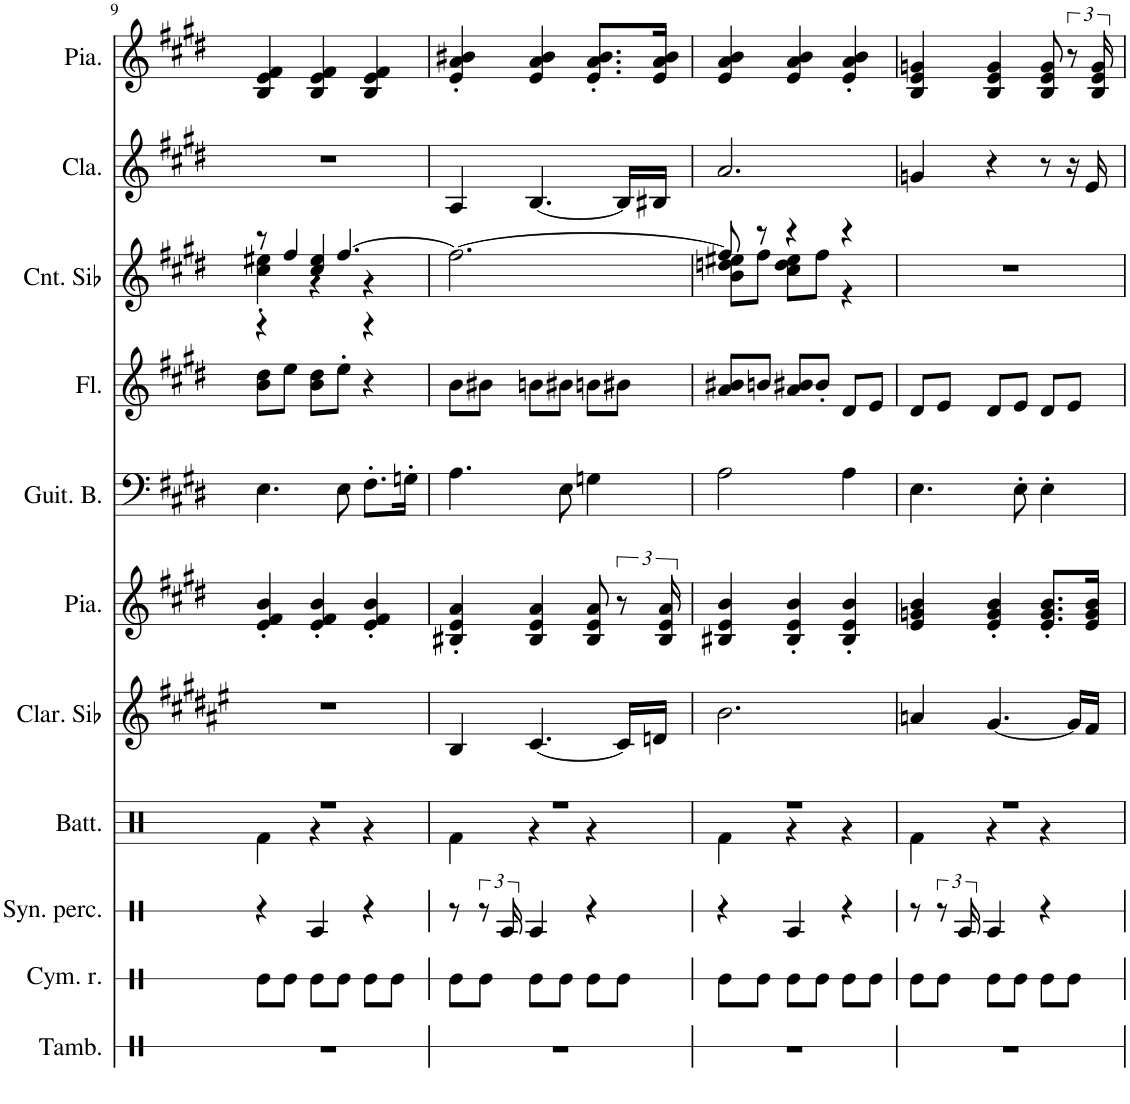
**kern	**kern	**kern	**kern	**kern	**kern	**kern	**kern	**kern	**kern	**kern
*part11	*part10	*part9	*part8	*part7	*part6	*part5	*part4	*part3	*part2	*part1
*staff11	*staff10	*staff9	*staff8	*staff7	*staff6	*staff5	*staff4	*staff3	*staff2	*staff1
*I"Tambourin, tambourn	*I"Cymbale ride, ride	*I"Synthétiseur de percussions, snare	*I"Batterie, bassdrum	*I"Clarinette en Sib	*I"Piano, orgue	*I"Guitare basse, basse	*I"Flûte, flute	*I"Cornet en Sib, cuivres	*I"Clavecin, harpsi	*I"Piano, piano
*I'Tamb.	*I'Cym. r.	*I'Syn. perc.	*I'Batt.	*I'Clar. Sib	*I'Pia.	*I'Guit. B.	*I'Fl.	*I'Cnt. Sib	*I'Cla.	*I'Pia.
!!LO:PB:g=z
*clefX	*clefX	*clefX	*clefX	*clefG2	*clefG2	*clefF4	*clefG2	*clefG2	*clefG2	*clefG2
*	*	*	*	*Trd1c2	*	*Trd7c12	*	*Trd1c2	*	*
*k[]	*k[]	*k[]	*k[]	*k[f#c#g#d#a#e#]	*k[f#c#g#d#]	*k[f#c#g#d#]	*k[f#c#g#d#]	*k[f#c#g#d#]	*k[f#c#g#d#]	*k[f#c#g#d#]
*M3/4	*M3/4	*M3/4	*M3/4	*M3/4	*M3/4	*M3/4	*M3/4	*M3/4	*M3/4	*M3/4
=9	=9	=9	=9	=9	=9	=9	=9	=9	=9	=9
*	*	*	*^	*	*	*	*	*^	*	*
*	*	*	*	*	*	*	*	*	*	*^	*	*
2.r	8Re\L	4r	2.r	4Rf\	2.r	4e/' 4f#/' 4b/'	4.E\	8b\ 8dd#\L	8r	4cc#\' 4ee#X\'	4r	2.r	4B/ 4e/ 4f#/
.	8Re\J	.	.	.	.	.	.	8ee\J	4ff#/	.	.	.	.
.	8Re\L	4RA/	.	4r	.	4e/' 4f#/' 4b/'	.	8b\ 8dd#\L	.	4r	4cc#/ 4ee#/	.	4B/ 4e/ 4f#/
.	8Re\J	.	.	.	.	.	8E\	8ee'\J	[4.ff#/	.	.	.	.
.	8Re\L	4r	.	4r	.	4e/' 4f#/' 4b/'	8.F#'\L	4r	.	4r	4r	.	4B/ 4e/ 4f#/
.	8Re\J	.	.	.	.	.	.	.	.	.	.	.	.
.	.	.	.	.	.	.	16Gn'\Jk	.	.	.	.	.	.
*	*	*	*	*	*	*	*	*	*v	*v	*v	*	*
=10	=10	=10	=10	=10	=10	=10	=10	=10	=10	=10	=10
2.r	8Re\L	8r	2.r	4Rf\	4B/	4B#X/' 4e/' 4a/'	4.A\	8b\L	2.ff#\_	4A/	4e/' 4a/' 4b#X/'
.	8Re\J	12r	.	.	.	.	.	8b#X\J	.	.	.
.	.	24RA/	.	.	.	.	.	.	.	.	.
.	8Re\L	4RA/	.	4r	[4.c#/	4B#/ 4e/ 4a/	.	8bn\L	.	[4.B/	4e/ 4a/ 4b#/
.	8Re\J	.	.	.	.	.	8E\	8b#X\J	.	.	.
.	8Re\L	4r	.	4r	.	8B#/ 8e/ 8a/	4Gn\	8bn\L	.	.	8.e/' 8.a/' 8.b#/'L
.	8Re\J	.	.	.	16c#/LL]	12r	.	8b#X\J	.	16B/LL]	.
.	.	.	.	.	16dn/JJ	.	.	.	.	16B#X/JJ	16e/ 16a/ 16b#/Jk
.	.	.	.	.	.	24B#/ 24e/ 24a/	.	.	.	.	.
=11	=11	=11	=11	=11	=11	=11	=11	=11	=11	=11	=11
*	*	*	*	*	*	*	*	*	*^	*	*
2.r	8Re\L	4r	2.r	4Rf\	2.b\	4B#X/ 4e/ 4b/	2A\	8a/ 8b#X/L	8ff#/]	8b\ 8ddn\ 8ee#X\L	2.a/	4e/ 4a/ 4b/
.	8Re\J	.	.	.	.	.	.	8bn/J	8r	8ff#\J	.	.
.	8Re\L	4RA/	.	4r	.	4B#/' 4e/' 4b/'	.	8a/ 8b#X/L	4r	8cc#\ 8dd\ 8ee#\L	.	4e/ 4a/ 4b/
.	8Re\J	.	.	.	.	.	.	8b#'/J	.	8ff#\J	.	.
.	8Re\L	4r	.	4r	.	4B#/' 4e/' 4b/'	4A\	8d#/L	4r	4r	.	4e/' 4a/' 4b/'
.	8Re\J	.	.	.	.	.	.	8e/J	.	.	.	.
*	*	*	*	*	*	*	*	*	*v	*v	*	*
=12	=12	=12	=12	=12	=12	=12	=12	=12	=12	=12	=12
2.r	8Re\L	8r	2.r	4Rf\	4an/	4e/ 4gn/ 4b/	4.E\	8d#/L	2.r	4gn/	4B/ 4e/ 4gn/
.	8Re\J	12r	.	.	.	.	.	8e/J	.	.	.
.	.	24RA/	.	.	.	.	.	.	.	.	.
.	8Re\L	4RA/	.	4r	[4.g#/	4e/' 4g/' 4b/'	.	8d#/L	.	4r	4B/ 4e/ 4g/
.	8Re\J	.	.	.	.	.	8E'\	8e/J	.	.	.
.	8Re\L	4r	.	4r	.	8.e/' 8.g/' 8.b/'L	4E'\	8d#/L	.	8r	8B/ 8e/ 8g/
.	8Re\J	.	.	.	16g#/LL]	.	.	8e/J	.	16r	12r
.	.	.	.	.	16f#/JJ	16e/ 16g/ 16b/Jk	.	.	.	16e/	.
.	.	.	.	.	.	.	.	.	.	.	24B/ 24e/ 24g/
*	*	*	*v	*v	*	*	*	*	*	*	*
=	=	=	=	=	=	=	=	=	=	=
*-	*-	*-	*-	*-	*-	*-	*-	*-	*-	*-
